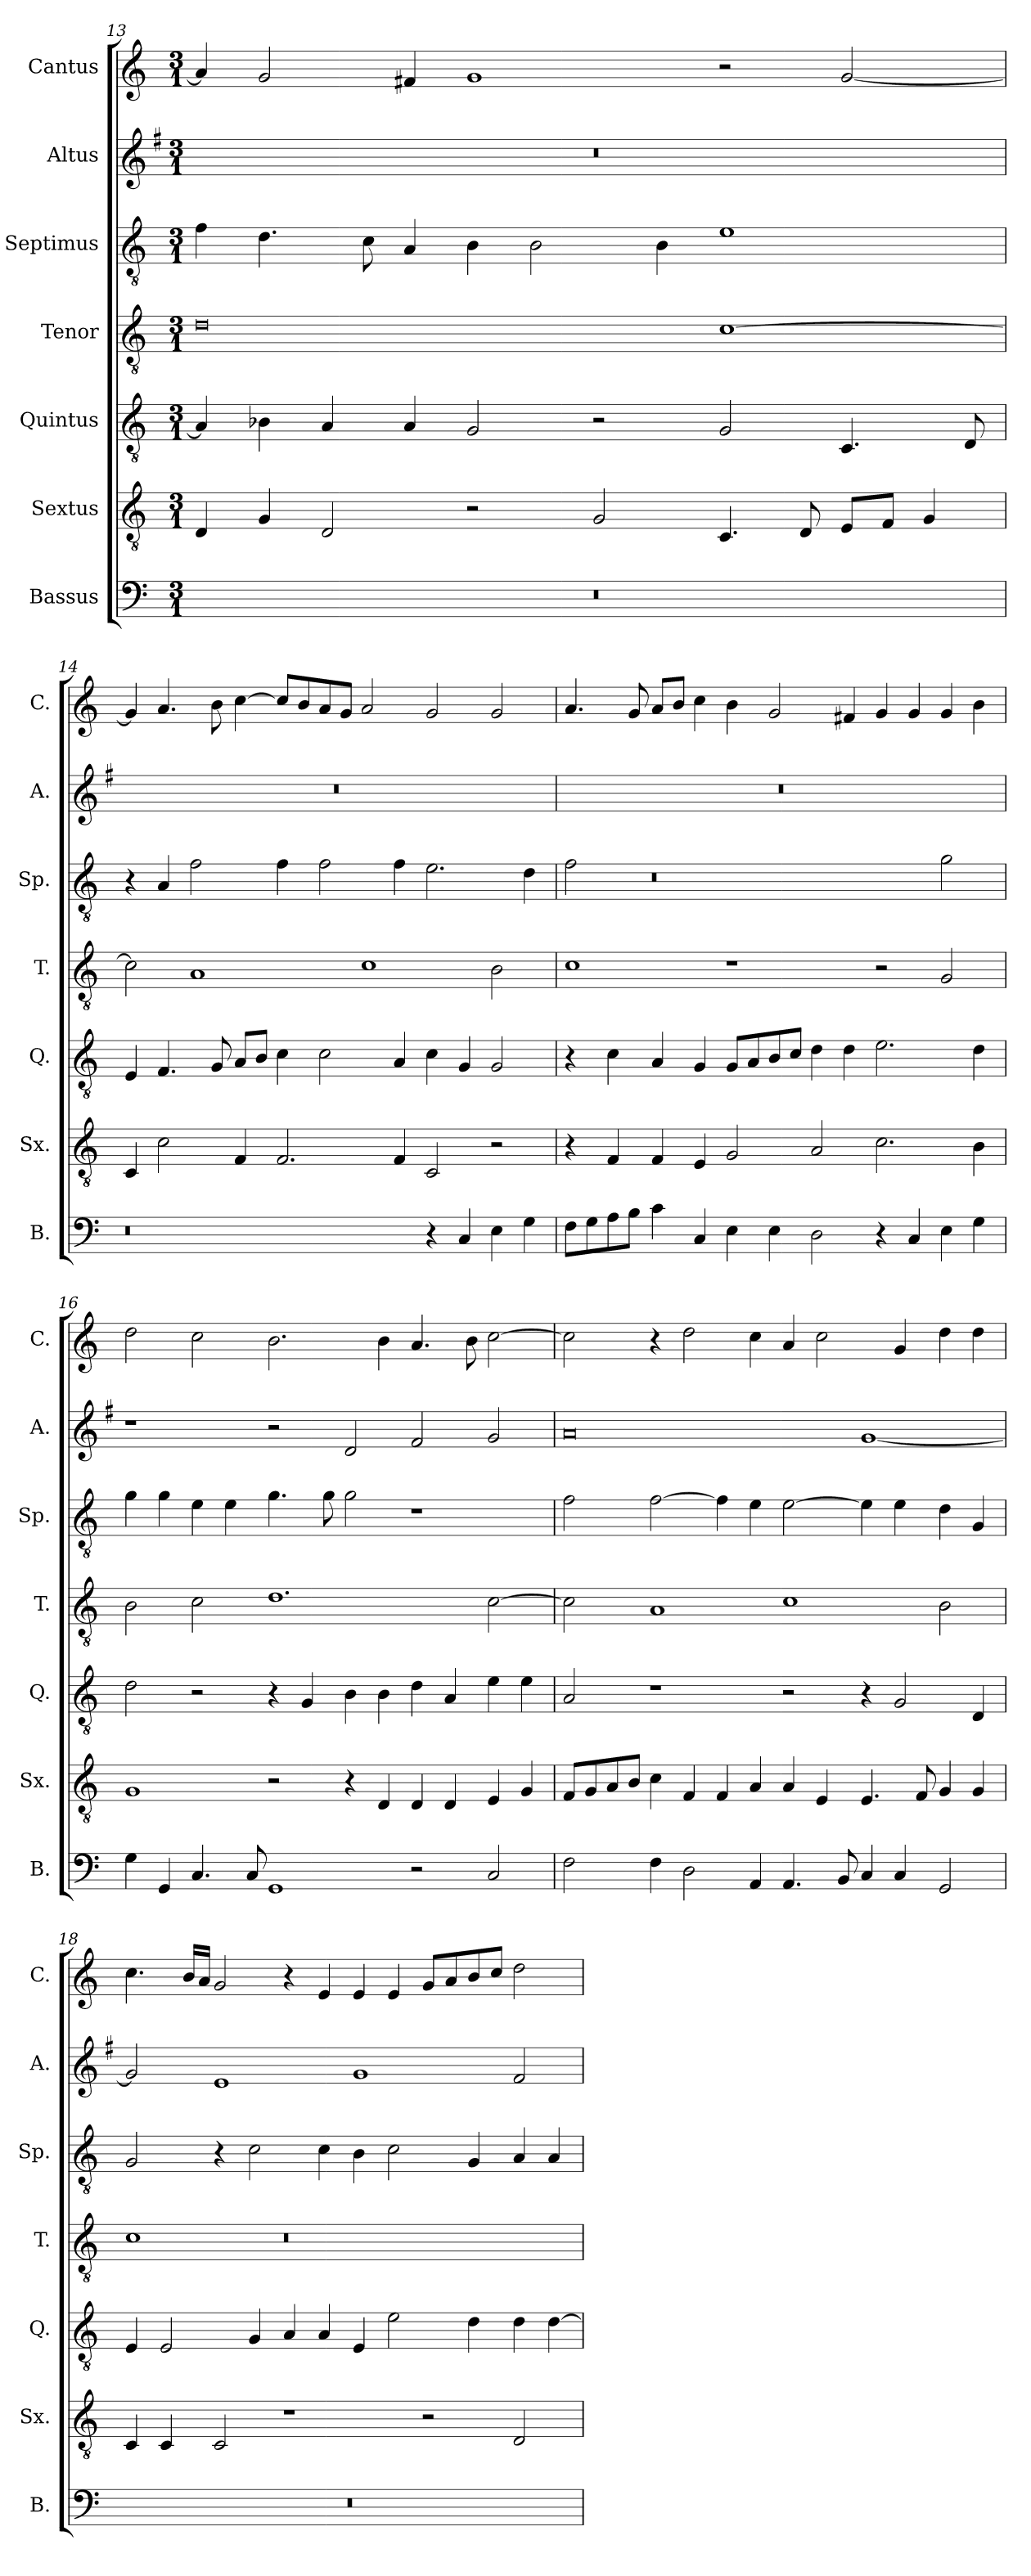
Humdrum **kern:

**kern	**kern	**kern	**kern	**kern	**kern	**kern
*part7	*part6	*part5	*part4	*part3	*part2	*part1
*staff7	*staff6	*staff5	*staff4	*staff3	*staff2	*staff1
*I"Bassus	*I"Sextus	*I"Quintus	*I"Tenor	*I"Septimus	*I"Altus	*I"Cantus
*I'B.	*I'Sx.	*I'Q.	*I'T.	*I'Sp.	*I'A.	*I'C.
*clefF4	*clefGv2	*clefGv2	*clefGv2	*clefGv2	*clefG2	*clefG2
*k[]	*k[]	*k[]	*k[]	*k[]	*k[f#]	*k[]
*M3/1	*M3/1	*M3/1	*M3/1	*M3/1	*M3/1	*M3/1
=13	=13	=13	=13	=13	=13	=13
0.r	4D/	4A/]	0d	4f\	0.r	4a/]
.	4G/	4B-X\	.	4.d\	.	2g/
.	2D/	4A/	.	.	.	.
.	.	.	.	8c\	.	.
.	.	4A/	.	4A/	.	4f#X/
.	2r	2G/	.	4B\	.	1g
.	.	.	.	2B\	.	.
.	2G/	2r	.	.	.	.
.	.	.	.	4B\	.	.
.	4.C/	2G/	[1c	1e	.	2r
.	8D/	.	.	.	.	.
.	8E/L	4.C/	.	.	.	[2g/
.	8F/J	.	.	.	.	.
.	4G/	.	.	.	.	.
.	.	8D/	.	.	.	.
!!LO:PB:g=z
=14	=14	=14	=14	=14	=14	=14
0r	4C/	4E/	2c\]	4r	0.r	4g/]
.	2c\	4.F/	.	4A/	.	4.a/
.	.	.	1A	2f\	.	.
.	.	8G/	.	.	.	8b\
.	4F/	8A/L	.	.	.	[4cc\
.	.	8B/J	.	.	.	.
.	2.F/	4c\	.	4f\	.	8cc/L]
.	.	.	.	.	.	8b/
.	.	2c\	.	2f\	.	8a/
.	.	.	.	.	.	8g/J
.	.	.	1c	.	.	2a/
.	4F/	4A/	.	4f\	.	.
4r	2C/	4c\	.	2.e\	.	2g/
4C/	.	4G/	.	.	.	.
4E\	2r	2G/	2B\	.	.	2g/
4G\	.	.	.	4d\	.	.
=15	=15	=15	=15	=15	=15	=15
8F\L	4r	4r	1c	2f\	0.r	4.a/
8G\	.	.	.	.	.	.
8A\	4F/	4c\	.	.	.	.
8B\J	.	.	.	.	.	8g/
4c\	4F/	4A/	.	0r	.	8a/L
.	.	.	.	.	.	8b/J
4C/	4E/	4G/	.	.	.	4cc\
4E\	2G/	8G/L	1r	.	.	4b\
.	.	8A/	.	.	.	.
4E\	.	8B/	.	.	.	2g/
.	.	8c/J	.	.	.	.
2D\	2A/	4d\	.	.	.	.
.	.	4d\	.	.	.	4f#X/
4r	2.c\	2.e\	2r	.	.	4g/
4C/	.	.	.	.	.	4g/
4E\	.	.	2G/	2g\	.	4g/
4G\	4B\	4d\	.	.	.	4b\
!!LO:LB:g=z
=16	=16	=16	=16	=16	=16	=16
4G\	1G	2d\	2B\	4g\	1r	2dd\
4GG/	.	.	.	4g\	.	.
4.C/	.	2r	2c\	4e\	.	2cc\
.	.	.	.	4e\	.	.
8C/	.	.	.	.	.	.
1GG	2r	4r	1.d	4.g\	2r	2.b\
.	.	4G/	.	.	.	.
.	.	.	.	8g\	.	.
.	4r	4B\	.	2g\	2d/	.
.	4D/	4B\	.	.	.	4b\
2r	4D/	4d\	.	1r	2f#/	4.a/
.	4D/	4A/	.	.	.	.
.	.	.	.	.	.	8b\
2C/	4E/	4e\	[2c\	.	2g/	[2cc\
.	4G/	4e\	.	.	.	.
=17	=17	=17	=17	=17	=17	=17
2F\	8F/L	2A/	2c\]	2f\	0a	2cc\]
.	8G/	.	.	.	.	.
.	8A/	.	.	.	.	.
.	8B/J	.	.	.	.	.
4F\	4c\	1r	1A	[2f\	.	4r
2D\	4F/	.	.	.	.	2dd\
.	4F/	.	.	4f\]	.	.
4AA/	4A/	.	.	4e\	.	4cc\
4.AA/	4A/	2r	1c	[2e\	.	4a/
.	4E/	.	.	.	.	2cc\
8BB/	.	.	.	.	.	.
4C/	4.E/	4r	.	4e\]	[1g	.
4C/	.	2G/	.	4e\	.	4g/
.	8F/	.	.	.	.	.
2GG/	4G/	.	2B\	4d\	.	4dd\
.	4G/	4D/	.	4G/	.	4dd\
!!LO:PB:g=z
=18	=18	=18	=18	=18	=18	=18
0.r	4C/	4E/	1c	2G/	2g/]	4.cc\
.	4C/	2E/	.	.	.	.
.	.	.	.	.	.	16b/LL
.	.	.	.	.	.	16a/JJ
.	2C/	.	.	4r	1e	2g/
.	.	4G/	.	2c\	.	.
.	1r	4A/	0r	.	.	4r
.	.	4A/	.	4c\	.	4e/
.	.	4E/	.	4B\	1g	4e/
.	.	2e\	.	2c\	.	4e/
.	2r	.	.	.	.	8g/L
.	.	.	.	.	.	8a/
.	.	4d\	.	4G/	.	8b/
.	.	.	.	.	.	8cc/J
.	2D/	4d\	.	4A/	2f#/	2dd\
.	.	[4d\	.	4A/	.	.
=	=	=	=	=	=	=
*-	*-	*-	*-	*-	*-	*-
